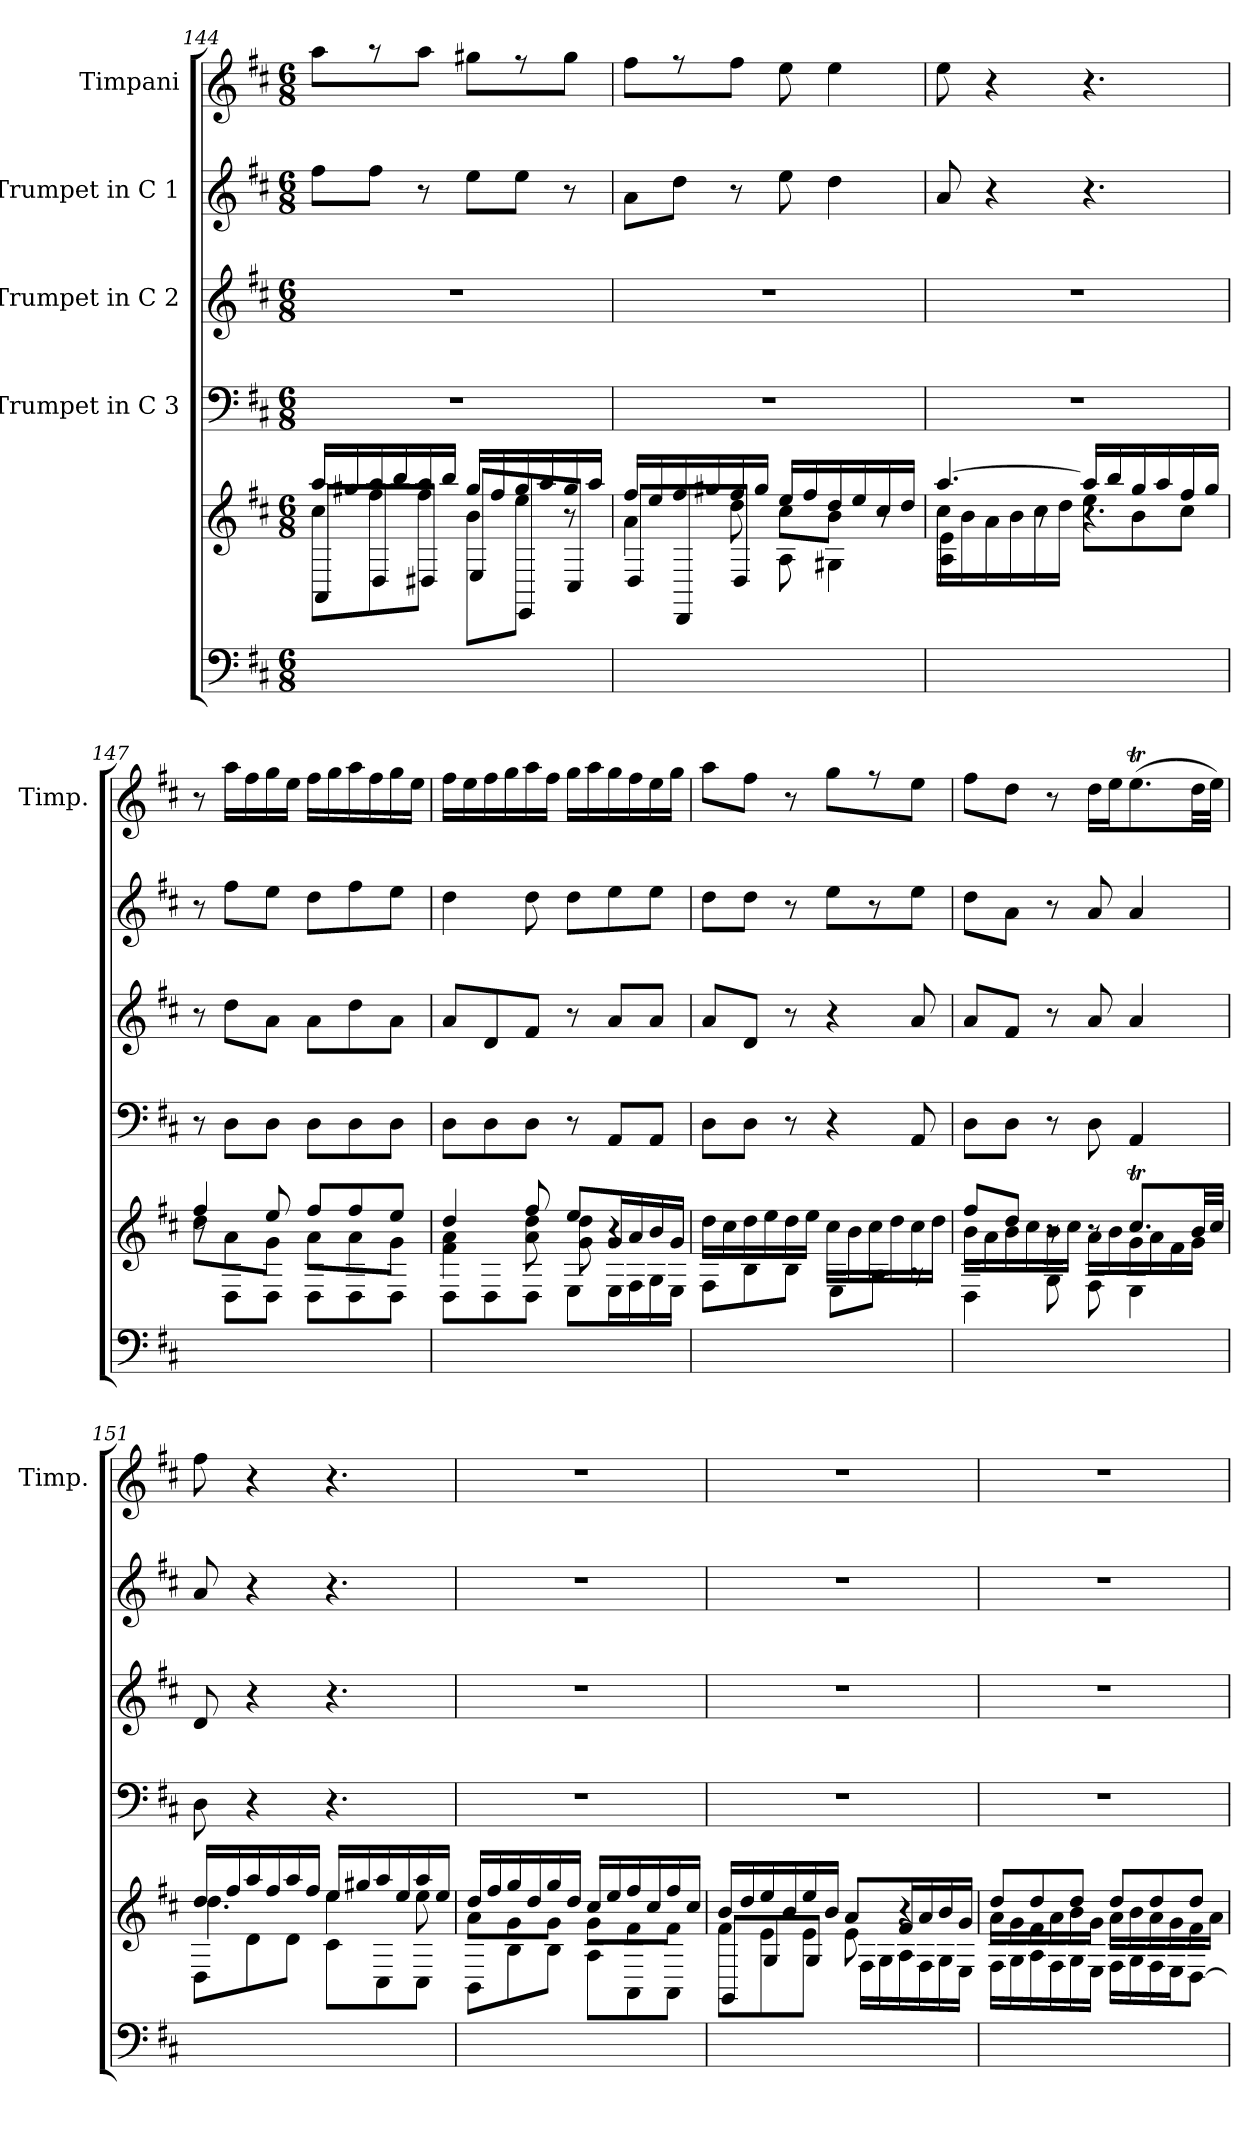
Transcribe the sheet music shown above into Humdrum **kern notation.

**kern	**kern	**kern	**kern	**kern	**kern
*part5	*part5	*part4	*part3	*part2	*part1
*staff6	*staff5	*staff4	*staff3	*staff2	*staff1
*	*	*I"Trumpet in C 3	*I"Trumpet in C 2	*I"Trumpet in C 1	*I"Timpani
*	*	*	*	*	*I'Timp.
*clefF4	*clefG2	*clefF4	*clefG2	*clefG2	*clefG2
*k[f#c#]	*k[f#c#]	*k[f#c#]	*k[f#c#]	*k[f#c#]	*k[f#c#]
*	*D:	*D:	*D:	*D:	*D:
*M6/8	*M6/8	*M6/8	*M6/8	*M6/8	*M6/8
=144	=144	=144	=144	=144	=144
*	*^	*	*	*	*
*	*	*^	*	*	*	*
2.ryy	16aa/LL	8cc#\L	8AA/L	2.r	2.r	8ff#\L	8aa\L
.	16gg#X/	.	.	.	.	.	.
.	16aa/	8ff#\	8D/	.	.	8ff#\J	8r
.	16bb/	.	.	.	.	.	.
.	16aa/	8ff#\J	8D#X/J	.	.	8r	8aa\J
.	16bb/JJ	.	.	.	.	.	.
.	16gg#/LL	8b\L	8E/L	.	.	8ee\L	8gg#X\L
.	16ff#/	.	.	.	.	.	.
.	16gg#/	8ee\J	8EE/	.	.	8ee\J	8r
.	16aa/	.	.	.	.	.	.
.	16gg#/	8r	8C#/J	.	.	8r	8gg#\J
.	16aa/JJ	.	.	.	.	.	.
!!LO:PB:g=z
=145	=145	=145	=145	=145	=145	=145	=145
2.ryy	16ff#/LL	4a\	8D/L	2.r	2.r	8a\L	8ff#\L
.	16ee/	.	.	.	.	.	.
.	16ff#/	.	8DD/	.	.	8dd\J	8r
.	16gg#X/	.	.	.	.	.	.
.	16ff#/	8dd\	8D/J	.	.	8r	8ff#\J
.	16gg#/JJ	.	.	.	.	.	.
.	16ee/LL	8cc#\L	8A\	.	.	8ee\	8ee\
.	16ff#/	.	.	.	.	.	.
.	16dd/	8b\J	4G#X\	.	.	4dd\	4ee\
.	16ee/	.	.	.	.	.	.
.	16cc#/	8r	.	.	.	.	.
.	16dd/JJ	.	.	.	.	.	.
=146	=146	=146	=146	=146	=146	=146	=146
2.ryy	[4.aa/	16cc#\LL	4A\ 4e\	2.r	2.r	8a/	8ee\
.	.	16b\	.	.	.	.	.
.	.	16a\	.	.	.	4r	4r
.	.	16b\	.	.	.	.	.
.	.	16cc#\	8r	.	.	.	.
.	.	16dd\JJ	.	.	.	.	.
.	16aa/LL]	8ee\L	4.r	.	.	4.r	4.r
.	16bb/	.	.	.	.	.	.
.	16gg/	8b\	.	.	.	.	.
.	16aa/	.	.	.	.	.	.
.	16ff#/	8cc#\J	.	.	.	.	.
.	16gg/JJ	.	.	.	.	.	.
=147	=147	=147	=147	=147	=147	=147	=147
2.ryy	4ff#/	8dd\L	8r	8r	8r	8r	8r
.	.	8a\	8D\L	8D\L	8dd\L	8ff#\L	16aa\LL
.	.	.	.	.	.	.	16ff#\
.	8ee/	8g\J	8D\J	8D\J	8a\J	8ee\J	16gg\
.	.	.	.	.	.	.	16ee\JJ
.	8ff#/L	8a\L	8D\L	8D\L	8a\L	8dd\L	16ff#\LL
.	.	.	.	.	.	.	16gg\
.	8ff#/	8a\	8D\	8D\	8dd\	8ff#\	16aa\
.	.	.	.	.	.	.	16ff#\
.	8ee/J	8g\J	8D\J	8D\J	8a\J	8ee\J	16gg\
.	.	.	.	.	.	.	16ee\JJ
=148	=148	=148	=148	=148	=148	=148	=148
2.ryy	4dd/	4f#\ 4a\	8D\L	8D\L	8a/L	4dd\	16ff#\LL
.	.	.	.	.	.	.	16ee\
.	.	.	8D\	8D\	8d/	.	16ff#\
.	.	.	.	.	.	.	16gg\
.	8ff#/	8a\ 8dd\	8D\J	8D\J	8f#/J	8dd\	16aa\
.	.	.	.	.	.	.	16ff#\JJ
.	8ee/L	8g\ 8dd\	8E\L	8r	8r	8dd\L	16gg\LL
.	.	.	.	.	.	.	16aa\
.	16g/L	4r	16E\L	8AA/L	8a/L	8ee\	16gg\
.	16a/	.	16F#\	.	.	.	16ff#\
.	16b/	.	16G\	8AA/J	8a/J	8ee\J	16ee\
.	16g/JJ	.	16E\JJ	.	.	.	16gg\JJ
*	*	*v	*v	*	*	*	*
=149	=149	=149	=149	=149	=149	=149
2.ryy	16dd\LL	8F#\L	8D\L	8a/L	8dd\L	8aa\L
.	16cc#\	.	.	.	.	.
.	16dd\	8B\	8D\J	8d/J	8dd\J	8ff#\J
.	16ee\	.	.	.	.	.
.	16dd\	8B\J	8r	8r	8r	8r
.	16ee\JJ	.	.	.	.	.
.	16cc#\LL	8E\L	4r	4r	8ee\L	8gg\L
.	16b\	.	.	.	.	.
.	16cc#\	8A\J	.	.	8r	8r
.	16dd\	.	.	.	.	.
.	16cc#\	8r	8AA/	8a/	8ee\J	8ee\J
.	16dd\JJ	.	.	.	.	.
!!LO:LB:g=z
=150	=150	=150	=150	=150	=150	=150
*	*	*^	*	*	*	*
2.ryy	8ff#/L	16b\LL	4D\	8D\L	8a/L	8dd\L	8ff#\L
.	.	16a\	.	.	.	.	.
.	8dd/J	16b\	.	8D\J	8f#/J	8a\J	8dd\J
.	.	16cc#\	.	.	.	.	.
.	8r	16b\	8G\	8r	8r	8r	8r
.	.	16cc#\JJ	.	.	.	.	.
.	8r	16a\LL	8F#\	8D\	8a/	8a/	16dd\LL
.	.	16b\	.	.	.	.	16ee\J
.	8.cc#t/L	16g\	4E\	4AA/	4a/	4a/	(>8.eeT\
.	.	16a\	.	.	.	.	.
.	.	16f#\	.	.	.	.	.
.	32b/LL	16g\JJ	.	.	.	.	32dd\LL
.	32cc#/JJJ	.	.	.	.	.	32ee\JJJ)
=151	=151	=151	=151	=151	=151	=151	=151
2.ryy	16dd/LL	4.dd\	8D\L	8D\	8d/	8a/	8ff#\
.	16ff#/	.	.	.	.	.	.
.	16aa/	.	8d\	4r	4r	4r	4r
.	16ff#/	.	.	.	.	.	.
.	16aa/	.	8d\J	.	.	.	.
.	16ff#/JJ	.	.	.	.	.	.
.	16ee/LL	4ee\	8c#\L	4.r	4.r	4.r	4.r
.	16gg#X/	.	.	.	.	.	.
.	16aa/	.	8C#\	.	.	.	.
.	16ee/	.	.	.	.	.	.
.	16aa/	8ee\	8C#\J	.	.	.	.
.	16ee/JJ	.	.	.	.	.	.
=152	=152	=152	=152	=152	=152	=152	=152
2.ryy	16dd/LL	8a\L	8BB\L	2.r	2.r	2.r	2.r
.	16ff#/	.	.	.	.	.	.
.	16gg/	8g\	8B\	.	.	.	.
.	16dd/	.	.	.	.	.	.
.	16gg/	8g\J	8B\J	.	.	.	.
.	16dd/JJ	.	.	.	.	.	.
.	16cc#/LL	8g\L	8A\L	.	.	.	.
.	16ee/	.	.	.	.	.	.
.	16ff#/	8f#\	8AA\	.	.	.	.
.	16cc#/	.	.	.	.	.	.
.	16ff#/	8f#\J	8AA\J	.	.	.	.
.	16cc#/JJ	.	.	.	.	.	.
=153	=153	=153	=153	=153	=153	=153	=153
2.ryy	16b/LL	8f#\L	8GG/L	2.r	2.r	2.r	2.r
.	16dd/	.	.	.	.	.	.
.	16ee/	8e\	8G/	.	.	.	.
.	16b/	.	.	.	.	.	.
.	16ee/	8e\J	8G/J	.	.	.	.
.	16b/JJ	.	.	.	.	.	.
.	8a/L	8e\	16F#\LL	.	.	.	.
.	.	.	16G\	.	.	.	.
.	16f#/L	4r	16A\	.	.	.	.
.	16a/	.	16F#\	.	.	.	.
.	16b/	.	16G\	.	.	.	.
.	16g/JJ	.	16E\JJ	.	.	.	.
=154	=154	=154	=154	=154	=154	=154	=154
2.ryy	8dd/L	16a\LL	16F#\LL	2.r	2.r	2.r	2.r
.	.	16g\	16G\	.	.	.	.
.	8dd/	16f#\	16A\	.	.	.	.
.	.	16a\	16F#\	.	.	.	.
.	8dd/J	16b\	16G\	.	.	.	.
.	.	16g\JJ	16E\JJ	.	.	.	.
.	8dd/L	16a\LL	16F#\LL	.	.	.	.
.	.	16b\	16G\	.	.	.	.
.	8dd/	16a\	16F#\	.	.	.	.
.	.	16g\	16E\J	.	.	.	.
.	8dd/J	16f#\	[8D\J	.	.	.	.
.	.	16a\JJ	.	.	.	.	.
*	*v	*v	*v	*	*	*	*
=	=	=	=	=	=
*-	*-	*-	*-	*-	*-
